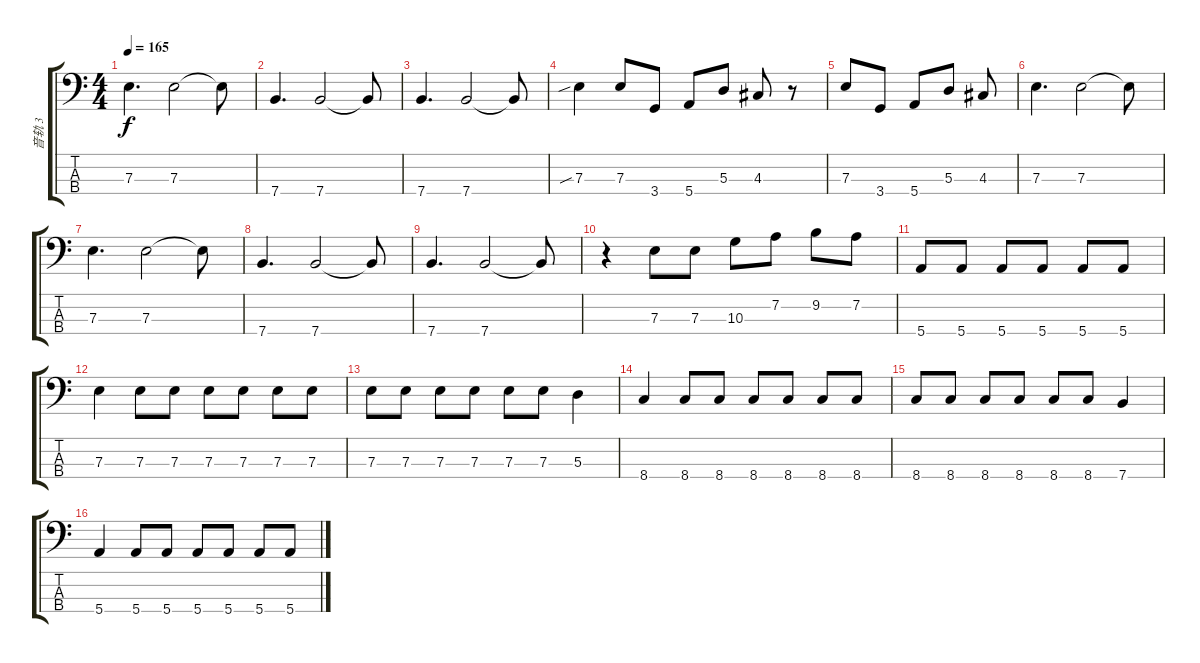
\track ("音轨 3" "音轨 3") {instrument electricbassfinger}
\staff {score tabs}
\tuning (G2 D2 A1 E1) {hide}
\ts (4 4)
\tempo 165
\clef f4
\ks c
7.3.4{d dy f} 7.3.2 7.3{t}.8 |
7.4.4{d} 7.4.2 7.4{t}.8 |
7.4.4{d} 7.4.2 7.4{t}.8 |
7.3{sib}.4 7.3.8 3.4.8 5.4.8 5.3.8 4.3.8 r.8 |
7.3.8 3.4.8 5.4.8 5.3.8 4.3.8 |
7.3.4{d} 7.3.2 7.3{t}.8 |
7.3.4{d} 7.3.2 7.3{t}.8 |
7.4.4{d} 7.4.2 7.4{t}.8 |
7.4.4{d} 7.4.2 7.4{t}.8 |
r.4 7.3.8 7.3.8 10.3.8 7.2.8 9.2.8 7.2.8 |
5.4.8 5.4.8 5.4.8 5.4.8 5.4.8 5.4.8 |
7.3.4 7.3.8 7.3.8 7.3.8 7.3.8 7.3.8 7.3.8 |
7.3.8 7.3.8 7.3.8 7.3.8 7.3.8 7.3.8 5.3.4 |
8.4.4 8.4.8 8.4.8 8.4.8 8.4.8 8.4.8 8.4.8 |
8.4.8 8.4.8 8.4.8 8.4.8 8.4.8 8.4.8 7.4.4 |
5.4.4 5.4.8 5.4.8 5.4.8 5.4.8 5.4.8 5.4.8
